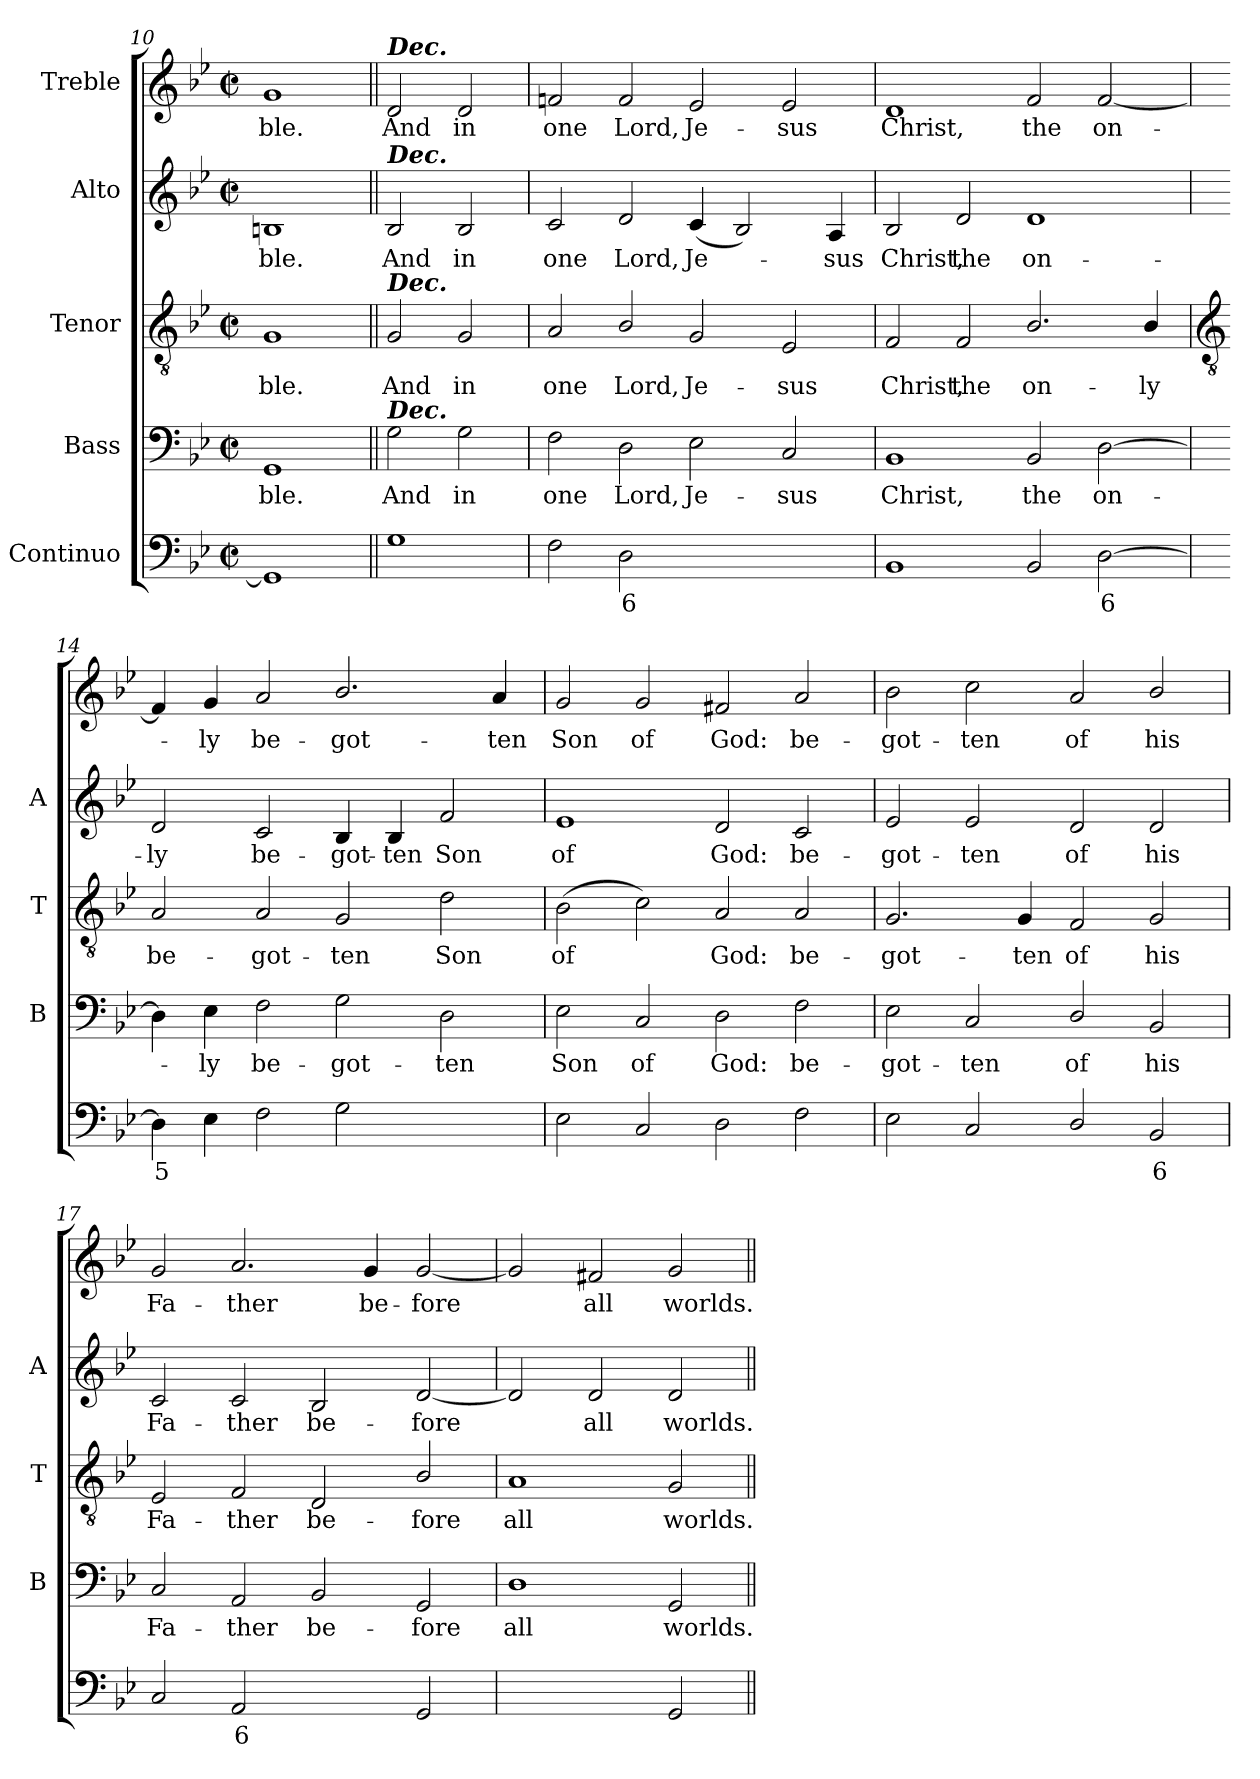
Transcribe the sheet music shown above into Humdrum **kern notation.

**kern	**text	**kern	**text	**kern	**text	**kern	**text	**kern	**text
*part5	*part5	*part4	*part4	*part3	*part3	*part2	*part2	*part1	*part1
*staff5	*staff5	*staff4	*staff4	*staff3	*staff3	*staff2	*staff2	*staff1	*staff1
*I"Continuo	*	*I"Bass	*	*I"Tenor	*	*I"Alto	*	*I"Treble	*
*	*	*I'B	*	*I'T	*	*I'A	*	*	*
*clefF4	*	*clefF4	*	*clefGv2	*	*clefG2	*	*clefG2	*
*k[b-e-]	*	*k[b-e-]	*	*k[b-e-]	*	*k[b-e-]	*	*k[b-e-]	*
*B-:	*	*B-:	*	*B-:	*	*B-:	*	*B-:	*
*M4/2	*	*M4/2	*	*M4/2	*	*M4/2	*	*M4/2	*
*met(c|)	*	*met(c|)	*	*met(c|)	*	*met(c|)	*	*met(c|)	*
=10	=10	=10	=10	=10	=10	=10	=10	=10	=10
!	!	!	!LO:LY:b	!	!LO:LY:b	!	!LO:LY:b	!	!LO:LY:b
1GG]	.	1GG	-ble.	1G	-ble.	1Bn	-ble.	1g	-ble.
=11||	=11||	=11||	=11||	=11||	=11||	=11||	=11||	=11||	=11||
!	!	!	!	!	!	!	!	!LO:TX:a:Bi:t=Dec.	!
!	!	!	!	!	!	!LO:TX:a:Bi:t=Dec.	!	!	!
!	!	!	!	!LO:TX:a:Bi:t=Dec.	!	!	!	!	!
!	!	!LO:TX:a:Bi:t=Dec.	!	!	!	!	!	!	!
!	!	!	!LO:LY:b	!	!LO:LY:b	!	!LO:LY:b	!	!LO:LY:b
1G	.	2G	And	2G	And	2B-	And	2d	And
!	!	!	!LO:LY:b	!	!LO:LY:b	!	!LO:LY:b	!	!LO:LY:b
.	.	2G	in	2G	in	2B-	in	2d	in
=12	=12	=12	=12	=12	=12	=12	=12	=12	=12
!	!	!	!LO:LY:b	!	!LO:LY:b	!	!LO:LY:b	!	!LO:LY:b
2F	.	2F	one	2A	one	2c	one	2fn	one
!	!LO:LY:b	!	!LO:LY:b	!	!LO:LY:b	!	!LO:LY:b	!	!LO:LY:b
2D	6	2D	Lord,	2B-/	Lord,	2d	Lord,	2f	Lord,
!	!LO:LY:b	!	!LO:LY:b	!	!LO:LY:b	!	!LO:LY:b	!	!LO:LY:b
[4E-yy	6	2E-	Je-	2G	Je-	(<4c	Je-	2e-	Je-
!	!LO:LY:b	!	!	!	!	!	!	!	!
4E-yy]	5	.	.	.	.	2B-)	.	.	.
!	!LO:LY:b	!	!LO:LY:b	!	!LO:LY:b	!	!	!	!LO:LY:b
[4Cyy	7	2C	-sus	2E-	-sus	.	.	2e-	-sus
!	!LO:LY:b	!	!	!	!	!	!LO:LY:b	!	!
4Cyy]	6	.	.	.	.	4A	sus	.	.
=13	=13	=13	=13	=13	=13	=13	=13	=13	=13
!	!	!	!LO:LY:b	!	!LO:LY:b	!	!LO:LY:b	!	!LO:LY:b
1BB-	.	1BB-	Christ,	2F	Christ,	2B-	Christ,	1d	Christ,
!	!	!	!	!	!LO:LY:b	!	!LO:LY:b	!	!
.	.	.	.	2F	the	2d	the	.	.
!	!	!	!LO:LY:b	!	!LO:LY:b	!	!LO:LY:b	!	!LO:LY:b
2BB-	.	2BB-	the	2.B-/	on-	1d	on-	2f	the
!	!LO:LY:b	!	!LO:LY:b	!	!	!	!	!	!LO:LY:b
[2D	6	[2D	on-	.	.	.	.	[2f	on-
!	!	!	!	!	!LO:LY:b	!	!	!	!
.	.	.	.	4B-/	-ly	.	.	.	.
!!LO:LB:g=z
=14	=14	=14	=14	=14	=14	=14	=14	=14	=14
*	*	*	*	*clefGv2	*	*	*	*	*
!	!LO:LY:b	!	!	!	!LO:LY:b	!	!LO:LY:b	!	!
4D]	5	4D]	.	2A	be-	2d	-ly	4f]	.
!	!	!	!LO:LY:b	!	!	!	!	!	!LO:LY:b
4E-	.	4E-	ly	.	.	.	.	4g	ly
!	!	!	!LO:LY:b	!	!LO:LY:b	!	!LO:LY:b	!	!LO:LY:b
2F	.	2F	be-	2A	-got-	2c	be-	2a	be-
!	!	!	!LO:LY:b	!	!LO:LY:b	!	!LO:LY:b	!	!LO:LY:b
2G	.	2G	-got-	2G	-ten	4B-	-got-	2.b-/	-got-
!	!	!	!	!	!	!	!LO:LY:b	!	!
.	.	.	.	.	.	4B-	-ten	.	.
!	!LO:LY:b	!	!LO:LY:b	!	!LO:LY:b	!	!LO:LY:b	!	!
[4Dyy	6	2D	-ten	2d	Son	2f	Son	.	.
!	!LO:LY:b	!	!	!	!	!	!	!	!LO:LY:b
4Dyy]	5	.	.	.	.	.	.	4a	-ten
=15	=15	=15	=15	=15	=15	=15	=15	=15	=15
!	!	!	!LO:LY:b	!	!LO:LY:b	!	!LO:LY:b	!	!LO:LY:b
2E-	.	2E-	Son	(>2B-	of	1e-	of	2g	Son
!	!	!	!LO:LY:b	!	!	!	!	!	!LO:LY:b
2C	.	2C	of	2c)	.	.	.	2g	of
!	!	!	!LO:LY:b	!	!LO:LY:b	!	!LO:LY:b	!	!LO:LY:b
2D	.	2D	God:	2A	God:	2d	God:	2f#X	God:
!	!	!	!LO:LY:b	!	!LO:LY:b	!	!LO:LY:b	!	!LO:LY:b
2F	.	2F	be-	2A	be-	2c	be-	2a	be-
=16	=16	=16	=16	=16	=16	=16	=16	=16	=16
!	!	!	!LO:LY:b	!	!LO:LY:b	!	!LO:LY:b	!	!LO:LY:b
2E-	.	2E-	-got-	2.G	-got-	2e-	-got-	2b-	-got-
!	!	!	!LO:LY:b	!	!	!	!LO:LY:b	!	!LO:LY:b
2C	.	2C	-ten	.	.	2e-	-ten	2cc	-ten
!	!	!	!	!	!LO:LY:b	!	!	!	!
.	.	.	.	4G	-ten	.	.	.	.
!	!	!	!LO:LY:b	!	!LO:LY:b	!	!LO:LY:b	!	!LO:LY:b
2D/	.	2D/	of	2F	of	2d	of	2a	of
!	!LO:LY:b	!	!LO:LY:b	!	!LO:LY:b	!	!LO:LY:b	!	!LO:LY:b
2BB-	6	2BB-	his	2G	his	2d	his	2b-/	his
=17	=17	=17	=17	=17	=17	=17	=17	=17	=17
!	!	!	!LO:LY:b	!	!LO:LY:b	!	!LO:LY:b	!	!LO:LY:b
2C	.	2C	Fa-	2E-	Fa-	2c	Fa-	2g	Fa-
!	!LO:LY:b	!	!LO:LY:b	!	!LO:LY:b	!	!LO:LY:b	!	!LO:LY:b
2AA	6	2AA	-ther	2F	-ther	2c	-ther	2.a	-ther
!	!LO:LY:b	!	!LO:LY:b	!	!LO:LY:b	!	!LO:LY:b	!	!
[4BB-yy	7	2BB-	be-	2D	be-	2B-	be-	.	.
!	!LO:LY:b	!	!	!	!	!	!	!	!LO:LY:b
4BB-yy]	6	.	.	.	.	.	.	4g	be-
!	!	!	!LO:LY:b	!	!LO:LY:b	!	!LO:LY:b	!	!LO:LY:b
2GG	.	2GG	-fore	2B-/	-fore	[2d	-fore	[2g	-fore
=18	=18	=18	=18	=18	=18	=18	=18	=18	=18
!	!LO:LY:b	!	!LO:LY:b	!	!LO:LY:b	!	!	!	!
[2Dyy	4	1D	all	1A	all	2d]	.	2g]	.
!	!LO:LY:b	!	!	!	!	!	!LO:LY:b	!	!LO:LY:b
2Dyy]	3	.	.	.	.	2d	all	2f#X	all
!	!	!	!LO:LY:b	!	!LO:LY:b	!	!LO:LY:b	!	!LO:LY:b
2GG	.	2GG	worlds.	2G	worlds.	2d	worlds.	2g	worlds.
=||	=||	=||	=||	=||	=||	=||	=||	=||	=||
*-	*-	*-	*-	*-	*-	*-	*-	*-	*-
